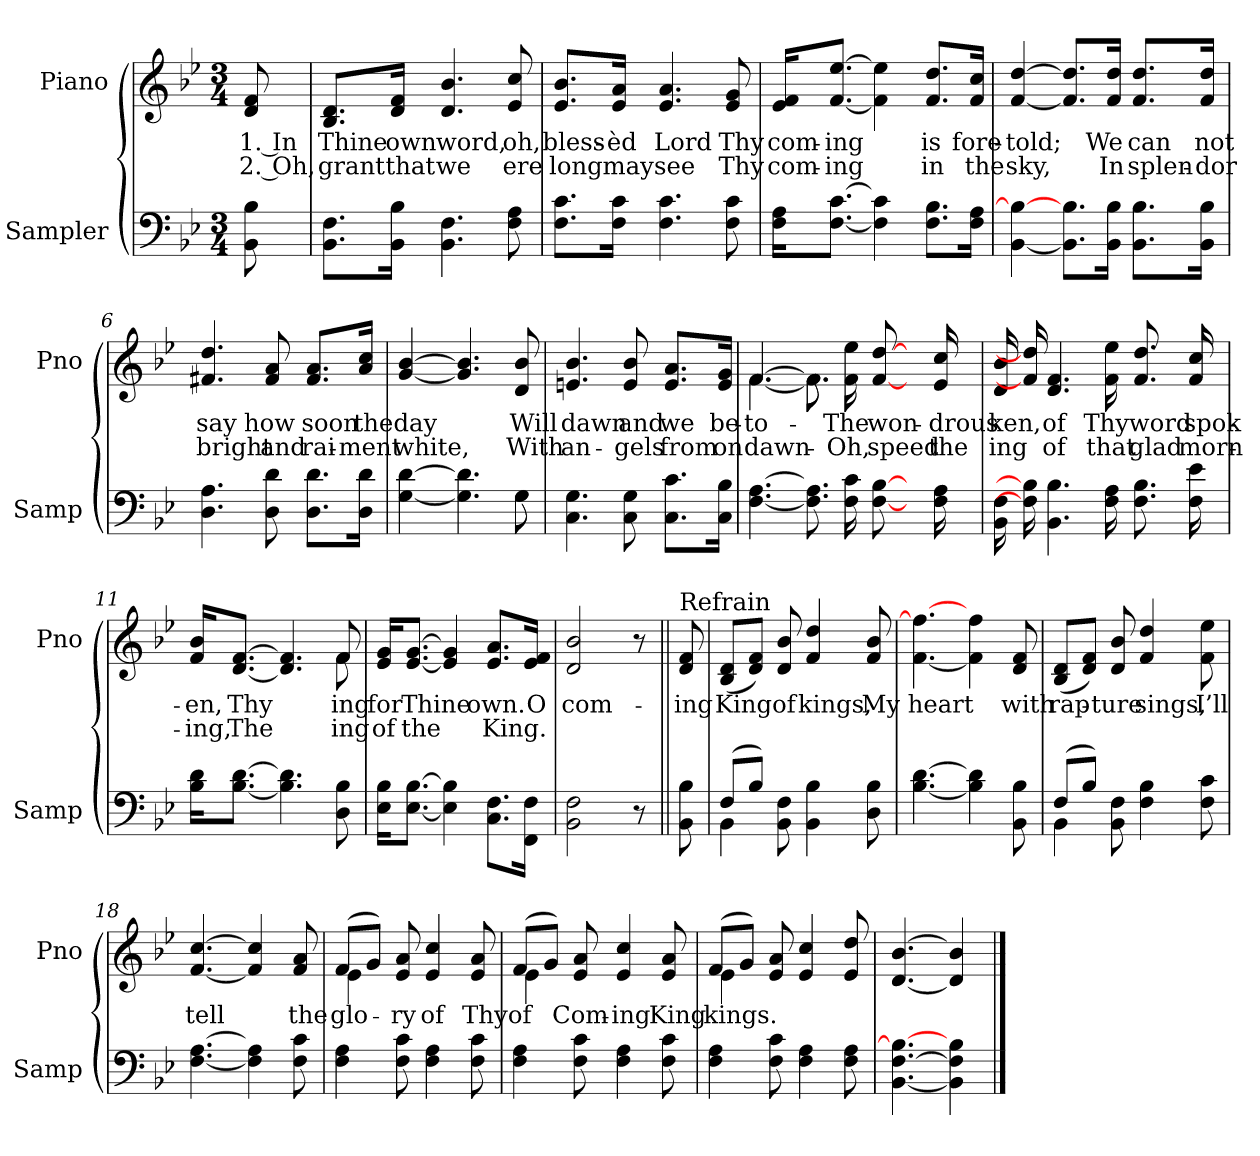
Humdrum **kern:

**kern	**kern	**text	**text
*part2	*part1	*part1	*part1
*staff2	*staff1	*staff1	*staff1
*I"Sampler	*I"Piano	*	*
*I'Samp	*I'Pno	*	*
*clefF4	*clefG2	*	*
*k[b-e-]	*k[b-e-]	*	*
*B-:	*B-:	*	*
*M3/4	*M3/4	*	*
=1	=1	=1	=1
8BB- 8B-	8d 8f	1. In	2. Oh,
=2	=2	=2	=2
8.BB-\ 8.F\L	8.B-/ 8.d/L	Thine	grant
16BB-\ 16B-\Jk	16d/ 16f/Jk	own	that
4.BB- 4.F	4.d 4.b-	word,	we
8F 8A	8e- 8cc	oh,	ere
=3	=3	=3	=3
8.F\ 8.c\L	8.e-/ 8.b-/L	bless-	long
16F\ 16c\Jk	16e-/ 16a/Jk	-èd	may
4.F 4.c	4.e- 4.a	Lord	see
8F 8c	8e- 8g	Thy	Thy
=4	=4	=4	=4
16F\ 16A\KL	16e-/ 16f/KL	com-	com-
[8.F\ [8.c\J	[8.f/ [8.ee-/J	-ing	-ing
4F] 4c]	4f] 4ee-]	.	.
8.F\ 8.B-\L	8.f/ 8.dd/L	is	in
16F\ 16A\Jk	16f/ 16cc/Jk	fore-	the
=5	=5	=5	=5
[4BB- 4B-_	[4f [4dd	-told;	sky,
8.BB-]\ 8.B-\L	8.f]/ 8.dd]/L	.	.
16BB-\ 16B-\Jk	16f/ 16dd/Jk	We	In
8.BB-\ 8.B-\L	8.f/ 8.dd/L	can	splen-
16BB-\ 16B-\Jk	16f/ 16dd/Jk	not	-dor
=6	=6	=6	=6
4.D 4.A	4.f#X/ 4.dd/	say	bright
8D 8d	8f# 8a	how	and
8.D\ 8.d\L	8.f#/ 8.a/L	soon	rai-
16D\ 16d\Jk	16a/ 16cc/Jk	the	-ment
=7	=7	=7	=7
*^	*	*	*
[4G [4d	8ryy	[4g [4b-	day	white,
*v	*v	*	*	*
4.G] 4.d]	4.g] 4.b-]	.	.
*^	*	*	*
8G\	8G	8d 8b-	Will	With
*v	*v	*	*	*
=8	=8	=8	=8
4.C 4.G	4.en 4.b-	dawn	an-
8C 8G	8e 8b-	and	-gels
8.C\ 8.c\L	8.e/ 8.a/L	we	from
16C\ 16B-\Jk	16e/ 16g/Jk	be-	on
=9	=9	=9	=9
*	*^	*	*
[4.F [4.A	[4.f/	[4.f	to-	dawn-
8.F] 8.A]	8.f\]	8.f]	.	.
16F 16c	16f 16ee-	4ryy	The	Oh,
[8F [8B-	[8f [8dd	.	won-	speed
16ryy	16ryy	.	.	.
16F 16A	16e- 16cc	16ryy	-drous	the
*	*v	*v	*	*
=10	=10	=10	=10
16BB- 16F	16d 16b-	-ken,	-ing
16F] 16B-]	16f] 16dd]	.	.
4.BB- 4.B-	4.d 4.f	of	of
16F 16A	16f 16ee-	Thy	that
8.F 8.B-	8.f 8.dd	word	glad
16F 16e-	16f 16cc	spok-	morn-
=11	=11	=11	=11
*	*^	*	*
16B-\ 16d\KL	16f/ 16b-/KL	8ryy	-en,	-ing,
[8.B-\ [8.d\J	[8.d/ [8.f/J	.	Thy	The
*	*v	*v	*	*
4.B-] 4.d]	4.d] 4.f]	.	.
*	*^	*	*
8D 8B-	8f/	8f	-ing	-ing
*	*v	*v	*	*
=12	=12	=12	=12
16E-\ 16B-\KL	16e-/ 16g/KL	for	of
[8.E-\ [8.B-\J	[8.e-/ [8.g/J	Thine	the
4E-] 4B-]	4e-] 4g]	.	.
8.C\ 8.F\L	8.e-/ 8.a/L	own.	King.
16FF\ 16F\Jk	16e-/ 16f/Jk	O	.
=13	=13	=13	=13
2BB- 2F	2d 2b-	com-	.
8r	8r	.	.
=14||	=14||	=14||	=14||
!	!LO:TX:t=Refrain	!	!
8BB- 8B-	8d 8f	-ing	.
=15	=15	=15	=15
*^	*	*	*
(8F/L	4BB-	(8B-/ 8d/L	King	.
8B-/J)	.	8d/ 8f/J)	.	.
8BB- 8F	2ryy	8d 8b-	of	.
4BB- 4B-	.	4f 4dd	kings,	.
8D 8B-	.	8f 8b-	My	.
*v	*v	*	*	*
=16	=16	=16	=16
[4.B- [4.d	[4.f 4.ff_	heart	.
4B-] 4d]	4f] 4ff	.	.
8BB- 8B-	8d 8f	with	.
=17	=17	=17	=17
*^	*	*	*
(8F/L	4BB-	(8B-/ 8d/L	rap-	.
8B-/J)	.	8d/ 8f/J)	.	.
8BB- 8F	2ryy	8d 8b-	-ture	.
4F 4B-	.	4f 4dd	sings,	.
8F 8c	.	8f 8ee-	I’ll	.
*v	*v	*	*	*
=18	=18	=18	=18
[4.F [4.A	[4.f [4.cc	tell	.
4F] 4A]	4f] 4cc]	.	.
8F 8c	8f 8a	the	.
=19	=19	=19	=19
*	*^	*	*
4F 4A	(8f/L	4e-	glo-	.
.	8g/J)	.	.	.
8F 8c	8e- 8a	2ryy	-ry	.
4F 4A	4e- 4cc	.	of	.
8F 8c	8e- 8a	.	Thy	.
=20	=20	=20	=20	=20
4F 4A	(8f/L	4e-	of	.
.	8g/J)	.	.	.
8F 8c	8e- 8a	2ryy	Com-	.
4F 4A	4e- 4cc	.	-ing	.
8F 8c	8e- 8a	.	King	.
=21	=21	=21	=21	=21
4F 4A	(8f/L	4e-	kings.	.
.	8g/J)	.	.	.
8F 8c	8e- 8a	2ryy	.	.
4F 4A	4e- 4cc	.	.	.
8F 8A	8e- 8dd	.	.	.
*	*v	*v	*	*
=22	=22	=22	=22
[4.BB- [4.F 4.B-_	[4.d [4.b-	.	.
4BB-] 4F] 4B-	4d] 4b-]	.	.
==	==	==	==
*-	*-	*-	*-
